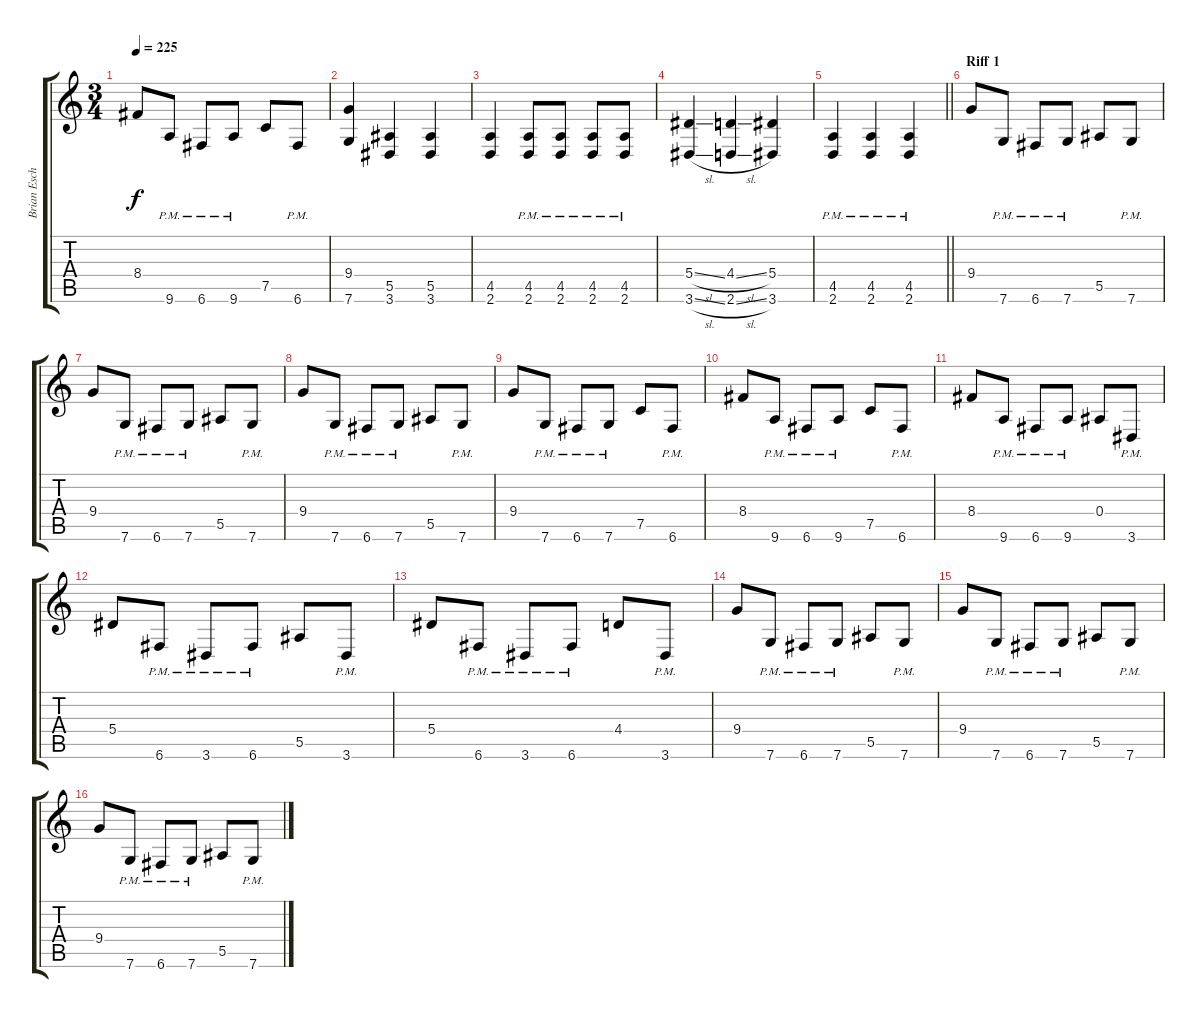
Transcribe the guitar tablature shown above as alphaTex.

\track ("Brian Eschbach" "Brian Esch") {instrument distortionguitar}
\staff {score tabs}
\tuning (C4 G3 Eb3 Bb2 F2 C2) {hide}
\ts (3 4)
\tempo 225
\clef g2
\ks c
8.4.8{dy f} 9.6{pm}.8 6.6{pm}.8 9.6{pm}.8 7.5.8 6.6{pm}.8 |
(9.4 7.6).4 (5.5 3.6).4 (5.5 3.6).4 |
(4.5 2.6).4 (4.5{pm} 2.6{pm}).8 (4.5{pm} 2.6{pm}).8 (4.5{pm} 2.6{pm}).8 (4.5{pm} 2.6{pm}).8 |
(5.4{sl} 3.6{sl}).4 (4.4{sl} 2.6{sl}).4 (5.4 3.6).4 |
\barLineRight lightlight
(4.5{pm} 2.6{pm}).4 (4.5{pm} 2.6{pm}).4 (4.5{pm} 2.6{pm}).4 |
\section ("" "Riff 1")
9.4.8 7.6{pm}.8 6.6{pm}.8 7.6{pm}.8 5.5.8 7.6{pm}.8 |
9.4.8 7.6{pm}.8 6.6{pm}.8 7.6{pm}.8 5.5.8 7.6{pm}.8 |
9.4.8 7.6{pm}.8 6.6{pm}.8 7.6{pm}.8 5.5.8 7.6{pm}.8 |
9.4.8 7.6{pm}.8 6.6{pm}.8 7.6{pm}.8 7.5.8 6.6{pm}.8 |
8.4.8 9.6{pm}.8 6.6{pm}.8 9.6{pm}.8 7.5.8 6.6{pm}.8 |
8.4.8 9.6{pm}.8 6.6{pm}.8 9.6{pm}.8 0.4.8 3.6{pm}.8 |
5.4.8 6.6{pm}.8 3.6{pm}.8 6.6{pm}.8 5.5.8 3.6{pm}.8 |
5.4.8 6.6{pm}.8 3.6{pm}.8 6.6{pm}.8 4.4.8 3.6{pm}.8 |
9.4.8 7.6{pm}.8 6.6{pm}.8 7.6{pm}.8 5.5.8 7.6{pm}.8 |
9.4.8 7.6{pm}.8 6.6{pm}.8 7.6{pm}.8 5.5.8 7.6{pm}.8 |
9.4.8 7.6{pm}.8 6.6{pm}.8 7.6{pm}.8 5.5.8 7.6{pm}.8
